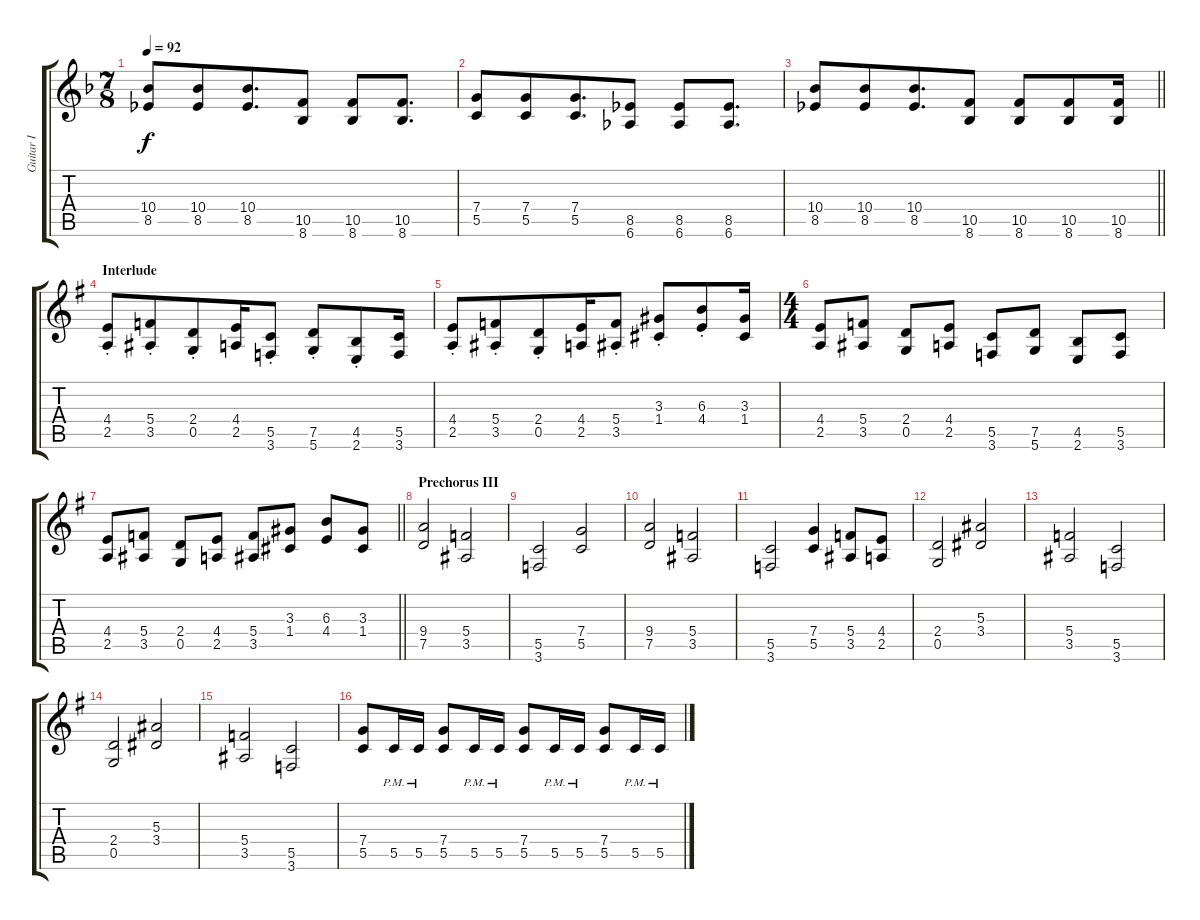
\track ("Guitar I" "Guitar I") {instrument distortionguitar}
\staff {score tabs}
\tuning (D4 A3 F3 C3 G2 D2) {hide}
\ts (7 8)
\tempo 92
\clef g2
\ks dminor
(10.4 8.5).8{dy f} (10.4 8.5).8 (10.4 8.5).8{d} (10.5 8.6).8 (10.5 8.6).8 (10.5 8.6).8{d} |
(7.4 5.5).8 (7.4 5.5).8 (7.4 5.5).8{d} (8.5 6.6).8 (8.5 6.6).8 (8.5 6.6).8{d} |
\barLineRight lightlight
(10.4 8.5).8 (10.4 8.5).8 (10.4 8.5).8{d} (10.5 8.6).8 (10.5 8.6).8 (10.5 8.6).8 (10.5 8.6).16 |
\section ("" "Interlude")
\ks eminor
(4.4{st} 2.5{st}).8 (5.4{st} 3.5{st}).8 (2.4{st} 0.5{st}).8 (4.4 2.5).16 (5.5{st} 3.6{st}).8 (7.5{st} 5.6{st}).8 (4.5{st} 2.6{st}).8 (5.5 3.6).16 |
(4.4{st} 2.5{st}).8 (5.4{st} 3.5{st}).8 (2.4{st} 0.5{st}).8 (4.4 2.5).16 (5.4{st} 3.5{st}).8 (3.3{st} 1.4{st}).8 (6.3{st} 4.4{st}).8 (3.3 1.4).16 |
\ts (4 4)
(4.4 2.5).8 (5.4 3.5).8 (2.4 0.5).8 (4.4 2.5).8 (5.5 3.6).8 (7.5 5.6).8 (4.5 2.6).8 (5.5 3.6).8 |
\barLineRight lightlight
(4.4 2.5).8 (5.4 3.5).8 (2.4 0.5).8 (4.4 2.5).8 (5.4 3.5).8 (3.3 1.4).8 (6.3 4.4).8 (3.3 1.4).8 |
\section ("" "Prechorus III")
(9.4 7.5).2 (5.4 3.5).2 |
(5.5 3.6).2 (7.4 5.5).2 |
(9.4 7.5).2 (5.4 3.5).2 |
(5.5 3.6).2 (7.4 5.5).4 (5.4 3.5).8 (4.4 2.5).8 |
(2.4 0.5).2 (5.3 3.4).2 |
(5.4 3.5).2 (5.5 3.6).2 |
(2.4 0.5).2 (5.3 3.4).2 |
(5.4 3.5).2 (5.5 3.6).2 |
(7.4 5.5).8 5.5{pm}.16 5.5{pm}.16 (7.4 5.5).8 5.5{pm}.16 5.5{pm}.16 (7.4 5.5).8 5.5{pm}.16 5.5{pm}.16 (7.4 5.5).8 5.5{pm}.16 5.5{pm}.16
